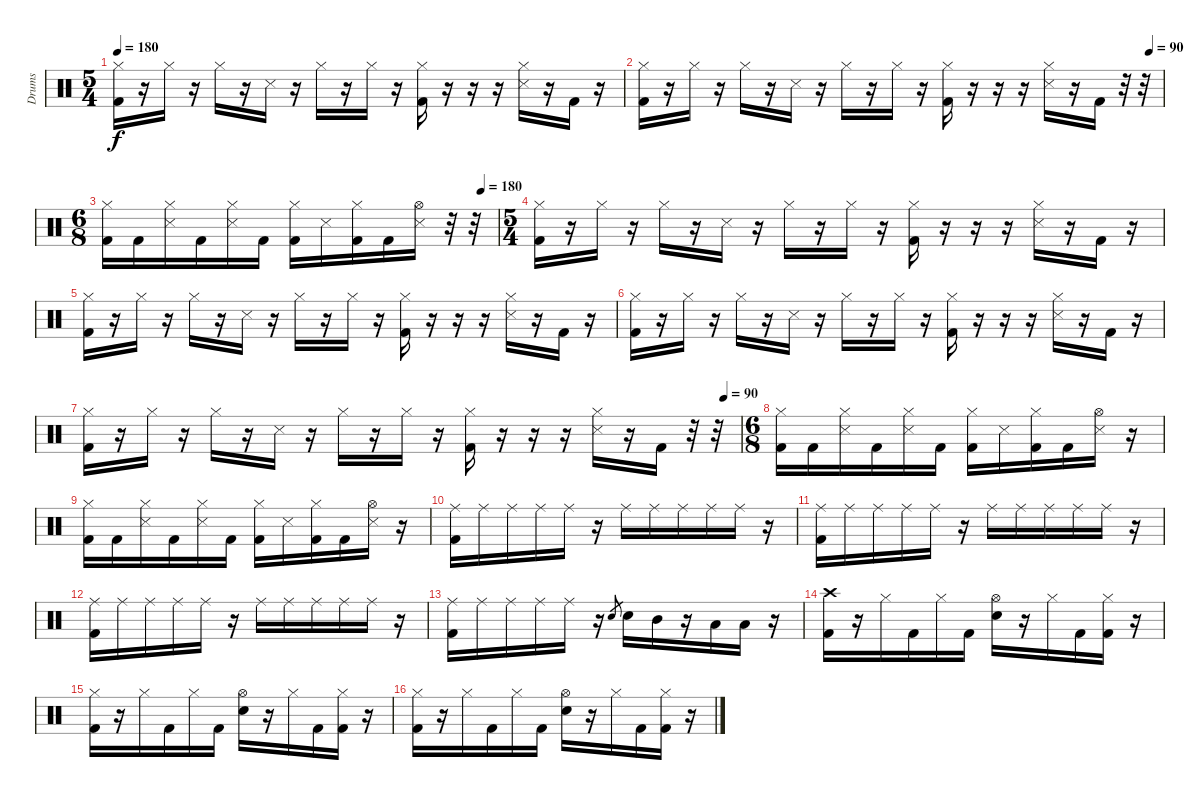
\track ("Drums" "Drums") {instrument percussion}
\staff {score}
\articulation defaults
\ts (5 4)
\tempo 180
\clef neutral
\ks c
("Hi-Hat (closed)" "Kick (hit) 2").16{dy f} r.16 "Hi-Hat (closed)".16 r.16 "Hi-Hat (closed)".16 r.16 "Snare (side stick) 3".16 r.16 "Hi-Hat (closed)".16 r.16 "Hi-Hat (closed)".16 r.16 ("Hi-Hat (closed)" "Kick (hit) 2").16 r.16 r.16 r.16 ("Hi-Hat (closed)" "Snare (side stick) 3").16 r.16 "Kick (hit) 2".16 r.16 |
\tempo (90 0.975)
("Hi-Hat (closed)" "Kick (hit) 2").16 r.16 "Hi-Hat (closed)".16 r.16 "Hi-Hat (closed)".16 r.16 "Snare (side stick) 3".16 r.16 "Hi-Hat (closed)".16 r.16 "Hi-Hat (closed)".16 r.16 ("Hi-Hat (closed)" "Kick (hit) 2").16 r.16 r.16 r.16 ("Hi-Hat (closed)" "Snare (side stick) 3").16 r.16 "Kick (hit) 2".16 r.32 r.32 |
\ts (6 8)
\tempo (180 0.9583333333333334)
("Hi-Hat (closed)" "Kick (hit) 2").16 "Kick (hit) 2".16 ("Hi-Hat (closed)" "Snare (side stick) 3").16 "Kick (hit) 2".16 ("Hi-Hat (closed)" "Snare (side stick) 3").16 "Kick (hit) 2".16 ("Hi-Hat (closed)" "Kick (hit) 2").16 "Snare (side stick) 3".16 ("Hi-Hat (closed)" "Kick (hit) 2").16 "Kick (hit) 2".16 ("Hi-Hat (open)" "Snare (side stick) 3").16 r.32 r.32 |
\ts (5 4)
("Hi-Hat (closed)" "Kick (hit) 2").16 r.16 "Hi-Hat (closed)".16 r.16 "Hi-Hat (closed)".16 r.16 "Snare (side stick) 3".16 r.16 "Hi-Hat (closed)".16 r.16 "Hi-Hat (closed)".16 r.16 ("Hi-Hat (closed)" "Kick (hit) 2").16 r.16 r.16 r.16 ("Hi-Hat (closed)" "Snare (side stick) 3").16 r.16 "Kick (hit) 2".16 r.16 |
("Hi-Hat (closed)" "Kick (hit) 2").16 r.16 "Hi-Hat (closed)".16 r.16 "Hi-Hat (closed)".16 r.16 "Snare (side stick) 3".16 r.16 "Hi-Hat (closed)".16 r.16 "Hi-Hat (closed)".16 r.16 ("Hi-Hat (closed)" "Kick (hit) 2").16 r.16 r.16 r.16 ("Hi-Hat (closed)" "Snare (side stick) 3").16 r.16 "Kick (hit) 2".16 r.16 |
("Hi-Hat (closed)" "Kick (hit) 2").16 r.16 "Hi-Hat (closed)".16 r.16 "Hi-Hat (closed)".16 r.16 "Snare (side stick) 3".16 r.16 "Hi-Hat (closed)".16 r.16 "Hi-Hat (closed)".16 r.16 ("Hi-Hat (closed)" "Kick (hit) 2").16 r.16 r.16 r.16 ("Hi-Hat (closed)" "Snare (side stick) 3").16 r.16 "Kick (hit) 2".16 r.16 |
\tempo (90 0.975)
("Hi-Hat (closed)" "Kick (hit) 2").16 r.16 "Hi-Hat (closed)".16 r.16 "Hi-Hat (closed)".16 r.16 "Snare (side stick) 3".16 r.16 "Hi-Hat (closed)".16 r.16 "Hi-Hat (closed)".16 r.16 ("Hi-Hat (closed)" "Kick (hit) 2").16 r.16 r.16 r.16 ("Hi-Hat (closed)" "Snare (side stick) 3").16 r.16 "Kick (hit) 2".16 r.32 r.32 |
\ts (6 8)
("Hi-Hat (closed)" "Kick (hit) 2").16 "Kick (hit) 2".16 ("Hi-Hat (closed)" "Snare (side stick) 3").16 "Kick (hit) 2".16 ("Hi-Hat (closed)" "Snare (side stick) 3").16 "Kick (hit) 2".16 ("Hi-Hat (closed)" "Kick (hit) 2").16 "Snare (side stick) 3".16 ("Hi-Hat (closed)" "Kick (hit) 2").16 "Kick (hit) 2".16 ("Hi-Hat (open)" "Snare (side stick) 3").16 r.16 |
("Hi-Hat (closed)" "Kick (hit) 2").16 "Kick (hit) 2".16 ("Hi-Hat (closed)" "Snare (side stick) 3").16 "Kick (hit) 2".16 ("Hi-Hat (closed)" "Snare (side stick) 3").16 "Kick (hit) 2".16 ("Hi-Hat (closed)" "Kick (hit) 2").16 "Snare (side stick) 3".16 ("Hi-Hat (closed)" "Kick (hit) 2").16 "Kick (hit) 2".16 ("Hi-Hat (open)" "Snare (side stick) 3").16 r.16 |
("Ride (middle)" "Kick (hit) 2").16 "Ride (middle)".16 "Ride (middle)".16 "Ride (middle)".16 "Ride (middle)".16 r.16 "Ride (middle)".16 "Ride (middle)".16 "Ride (middle)".16 "Ride (middle)".16 "Ride (middle)".16 r.16 |
("Ride (middle)" "Kick (hit) 2").16 "Ride (middle)".16 "Ride (middle)".16 "Ride (middle)".16 "Ride (middle)".16 r.16 "Ride (middle)".16 "Ride (middle)".16 "Ride (middle)".16 "Ride (middle)".16 "Ride (middle)".16 r.16 |
("Ride (middle)" "Kick (hit) 2").16 "Ride (middle)".16 "Ride (middle)".16 "Ride (middle)".16 "Ride (middle)".16 r.16 "Ride (middle)".16 "Ride (middle)".16 "Ride (middle)".16 "Ride (middle)".16 "Ride (middle)".16 r.16 |
("Ride (middle)" "Kick (hit) 2").16 "Ride (middle)".16 "Ride (middle)".16 "Ride (middle)".16 "Ride (middle)".16 r.16 "Electric Snare (hit)".8{gr} "Electric Snare (hit)".16 "Mid Tom (hit)".16 r.16 "Low Tom (hit)".16 "Low Floor Tom (hit)".16 r.16 |
("Crash high (hit)" "Kick (hit) 2").16 r.16 "Hi-Hat (closed)".16 "Kick (hit) 2".16 "Hi-Hat (closed)".16 "Kick (hit) 2".16 ("Hi-Hat (open)" "Electric Snare (hit)").16 r.16 "Hi-Hat (closed)".16 "Kick (hit) 2".16 ("Hi-Hat (closed)" "Kick (hit) 2").16 r.16 |
("Hi-Hat (closed)" "Kick (hit) 2").16 r.16 "Hi-Hat (closed)".16 "Kick (hit) 2".16 "Hi-Hat (closed)".16 "Kick (hit) 2".16 ("Hi-Hat (open)" "Electric Snare (hit)").16 r.16 "Hi-Hat (closed)".16 "Kick (hit) 2".16 ("Hi-Hat (closed)" "Kick (hit) 2").16 r.16 |
("Hi-Hat (closed)" "Kick (hit) 2").16 r.16 "Hi-Hat (closed)".16 "Kick (hit) 2".16 "Hi-Hat (closed)".16 "Kick (hit) 2".16 ("Hi-Hat (open)" "Electric Snare (hit)").16 r.16 "Hi-Hat (closed)".16 "Kick (hit) 2".16 ("Hi-Hat (closed)" "Kick (hit) 2").16 r.16
